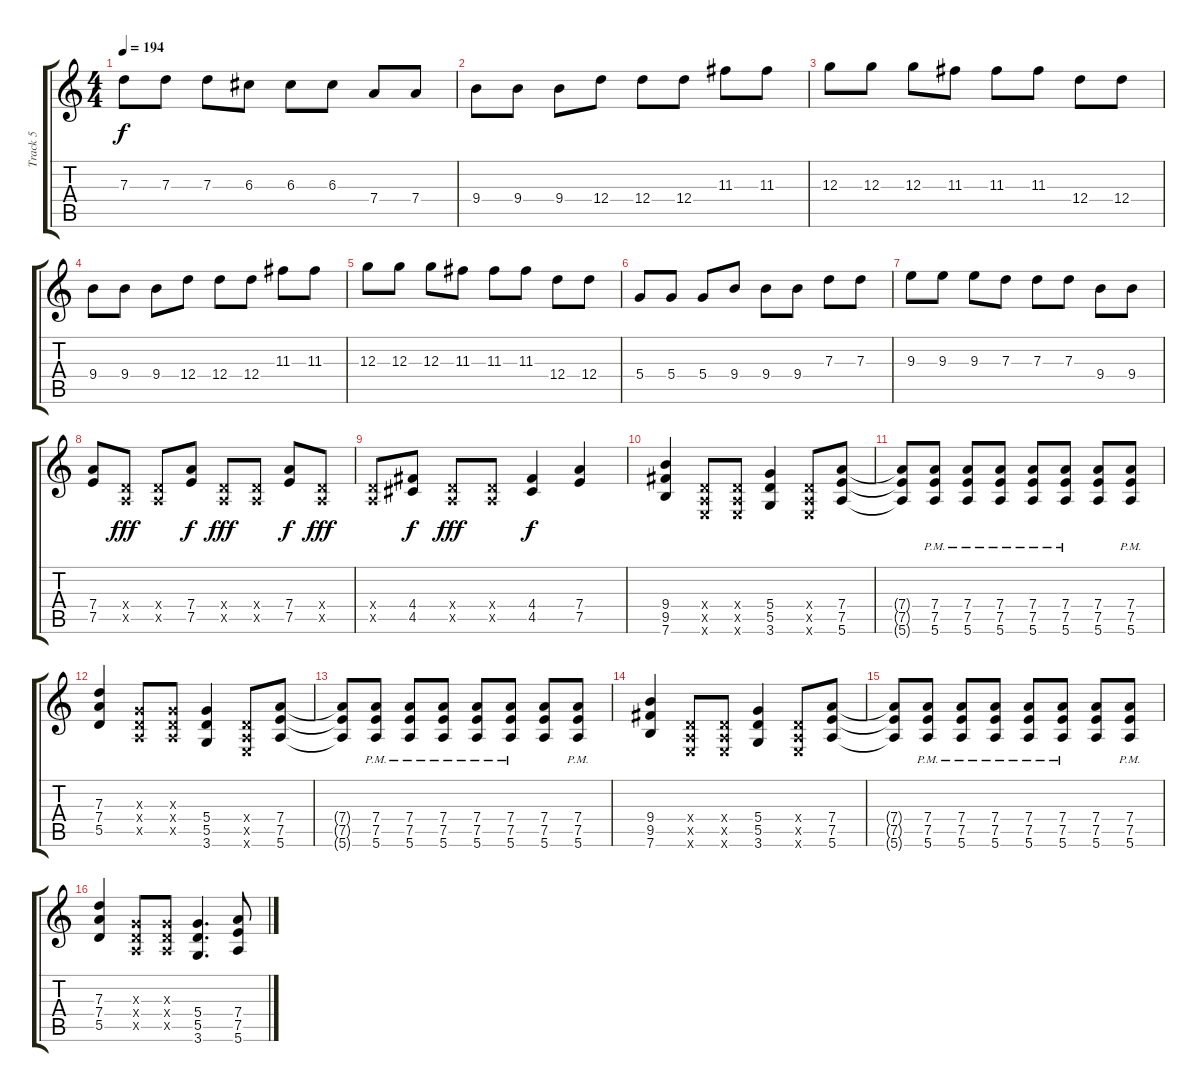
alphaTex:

\track ("Track 5" "Track 5") {instrument overdrivenguitar}
\staff {score tabs}
\tuning (E4 B3 G3 D3 A2 E2) {hide}
\ts (4 4)
\tempo 194
\clef g2
\ks c
7.3.8{dy f} 7.3.8 7.3.8 6.3.8 6.3.8 6.3.8 7.4.8 7.4.8 |
9.4.8 9.4.8 9.4.8 12.4.8 12.4.8 12.4.8 11.3.8 11.3.8 |
12.3.8 12.3.8 12.3.8 11.3.8 11.3.8 11.3.8 12.4.8 12.4.8 |
9.4.8 9.4.8 9.4.8 12.4.8 12.4.8 12.4.8 11.3.8 11.3.8 |
12.3.8 12.3.8 12.3.8 11.3.8 11.3.8 11.3.8 12.4.8 12.4.8 |
5.4.8 5.4.8 5.4.8 9.4.8 9.4.8 9.4.8 7.3.8 7.3.8 |
9.3.8 9.3.8 9.3.8 7.3.8 7.3.8 7.3.8 9.4.8 9.4.8 |
(7.4 7.5).8 (0.4{x} 0.5{x}).8{dy fff} (0.4{x} 0.5{x}).8 (7.4 7.5).8{dy f} (0.4{x} 0.5{x}).8{dy fff} (0.4{x} 0.5{x}).8 (7.4 7.5).8{dy f} (0.4{x} 0.5{x}).8{dy fff} |
(0.4{x} 0.5{x}).8 (4.4 4.5).8{dy f} (0.4{x} 0.5{x}).8{dy fff} (0.4{x} 0.5{x}).8 (4.4 4.5).4{dy f} (7.4 7.5).4 |
(9.4 9.5 7.6).4 (0.4{x} 0.5{x} 0.6{x}).8 (0.4{x} 0.5{x} 0.6{x}).8 (5.4 5.5 3.6).4 (0.4{x} 0.5{x} 0.6{x}).8 (7.4 7.5 5.6).8 |
(7.4{t} 7.5{t} 5.6{t}).8 (7.4{pm} 7.5{pm} 5.6{pm}).8 (7.4{pm} 7.5{pm} 5.6{pm}).8 (7.4{pm} 7.5{pm} 5.6{pm}).8 (7.4{pm} 7.5{pm} 5.6{pm}).8 (7.4{pm} 7.5{pm} 5.6{pm}).8 (7.4 7.5 5.6).8 (7.4{pm} 7.5{pm} 5.6{pm}).8 |
(7.3 7.4 5.5).4 (0.3{x} 0.4{x} 0.5{x}).8 (0.3{x} 0.4{x} 0.5{x}).8 (5.4 5.5 3.6).4 (0.4{x} 0.5{x} 0.6{x}).8 (7.4 7.5 5.6).8 |
(7.4{t} 7.5{t} 5.6{t}).8 (7.4{pm} 7.5{pm} 5.6{pm}).8 (7.4{pm} 7.5{pm} 5.6{pm}).8 (7.4{pm} 7.5{pm} 5.6{pm}).8 (7.4{pm} 7.5{pm} 5.6{pm}).8 (7.4{pm} 7.5{pm} 5.6{pm}).8 (7.4 7.5 5.6).8 (7.4{pm} 7.5{pm} 5.6{pm}).8 |
(9.4 9.5 7.6).4 (0.4{x} 0.5{x} 0.6{x}).8 (0.4{x} 0.5{x} 0.6{x}).8 (5.4 5.5 3.6).4 (0.4{x} 0.5{x} 0.6{x}).8 (7.4 7.5 5.6).8 |
(7.4{t} 7.5{t} 5.6{t}).8 (7.4{pm} 7.5{pm} 5.6{pm}).8 (7.4{pm} 7.5{pm} 5.6{pm}).8 (7.4{pm} 7.5{pm} 5.6{pm}).8 (7.4{pm} 7.5{pm} 5.6{pm}).8 (7.4{pm} 7.5{pm} 5.6{pm}).8 (7.4 7.5 5.6).8 (7.4{pm} 7.5{pm} 5.6{pm}).8 |
(7.3 7.4 5.5).4 (0.3{x} 0.4{x} 0.5{x}).8 (0.3{x} 0.4{x} 0.5{x}).8 (5.4 5.5 3.6).4{d} (7.4 7.5 5.6).8
